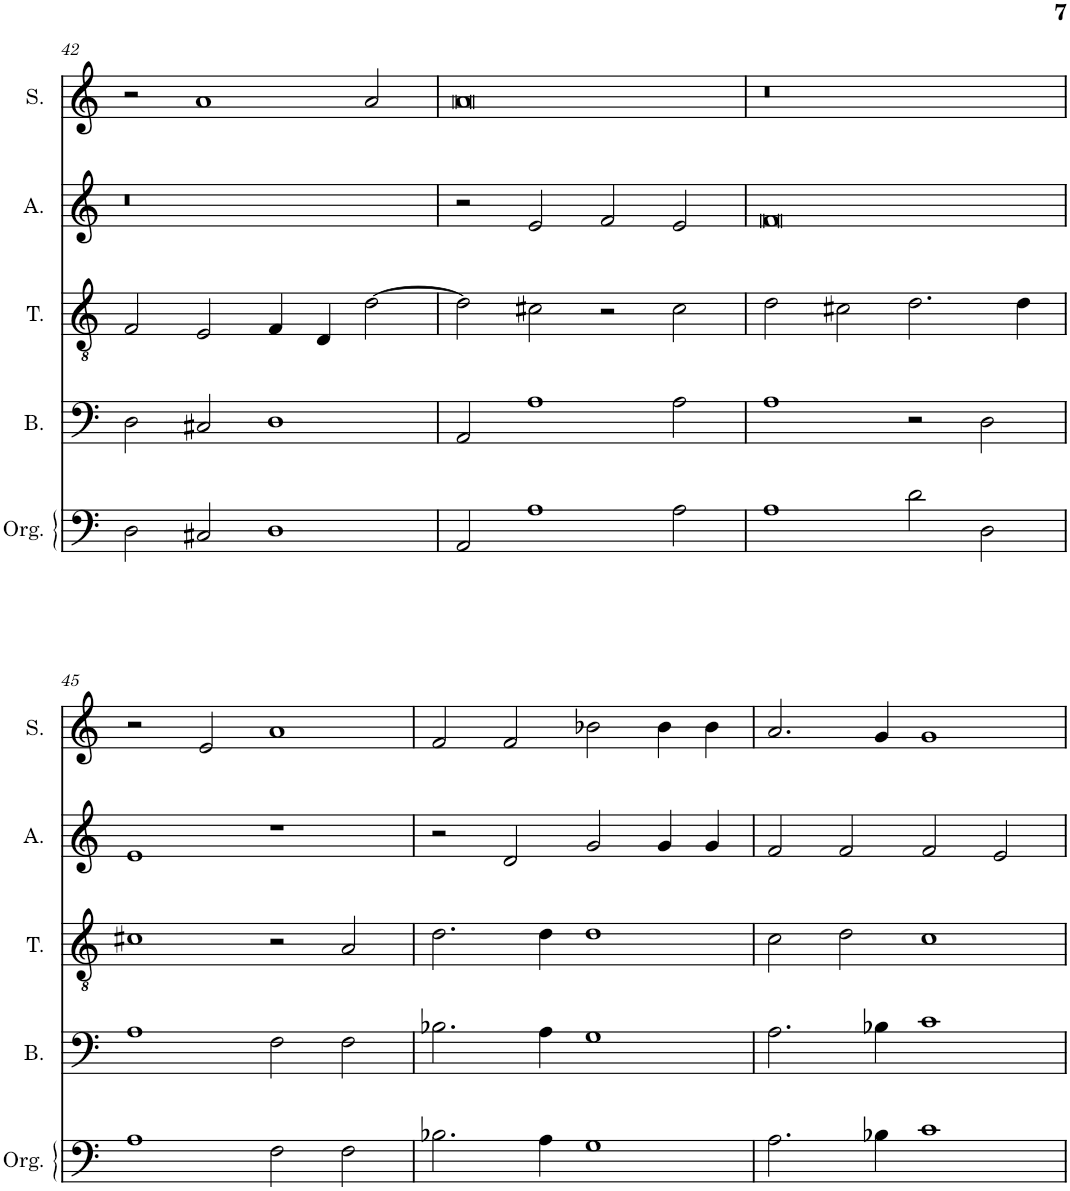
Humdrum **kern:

**kern	**kern	**kern	**kern	**kern
*part5	*part4	*part3	*part2	*part1
*staff5	*staff4	*staff3	*staff2	*staff1
*I"Orgue	*I"Basse	*I"Tenor	*I"Alto	*I"Soprano
*I'Org.	*I'B.	*I'T.	*I'A.	*I'S.
!!LO:PB:g=z
*clefF4	*clefF4	*clefGv2	*clefG2	*clefG2
*k[]	*k[]	*k[]	*k[]	*k[]
*M4/2	*M4/2	*M4/2	*M4/2	*M4/2
=42	=42	=42	=42	=42
2D\	2D\	2F/	0r	2r
2C#X/	2C#X/	2E/	.	1a
1D	1D	4F/	.	.
.	.	4D/	.	.
.	.	[2d\	.	2a/
=43	=43	=43	=43	=43
2AA/	2AA/	2d\]	2r	0a
1A	1A	2c#X\	2e/	.
.	.	2r	2f/	.
2A\	2A\	2c#\	2e/	.
=44	=44	=44	=44	=44
1A	1A	2d\	0f	0r
.	.	2c#X\	.	.
2d\	2r	2.d\	.	.
2D\	2D\	.	.	.
.	.	4d\	.	.
!!LO:LB:g=z
=45	=45	=45	=45	=45
1A	1A	1c#X	1e	2r
.	.	.	.	2e/
2F\	2F\	2r	1r	1a
2F\	2F\	2A/	.	.
=46	=46	=46	=46	=46
2.B-X\	2.B-X\	2.d\	2r	2f/
.	.	.	2d/	2f/
4A\	4A\	4d\	.	.
1G	1G	1d	2g/	2b-X\
.	.	.	4g/	4b-\
.	.	.	4g/	4b-\
=47	=47	=47	=47	=47
2.A\	2.A\	2c\	2f/	2.a/
.	.	2d\	2f/	.
4B-X\	4B-X\	.	.	4g/
1c	1c	1c	2f/	1g
.	.	.	2e/	.
=	=	=	=	=
*-	*-	*-	*-	*-
